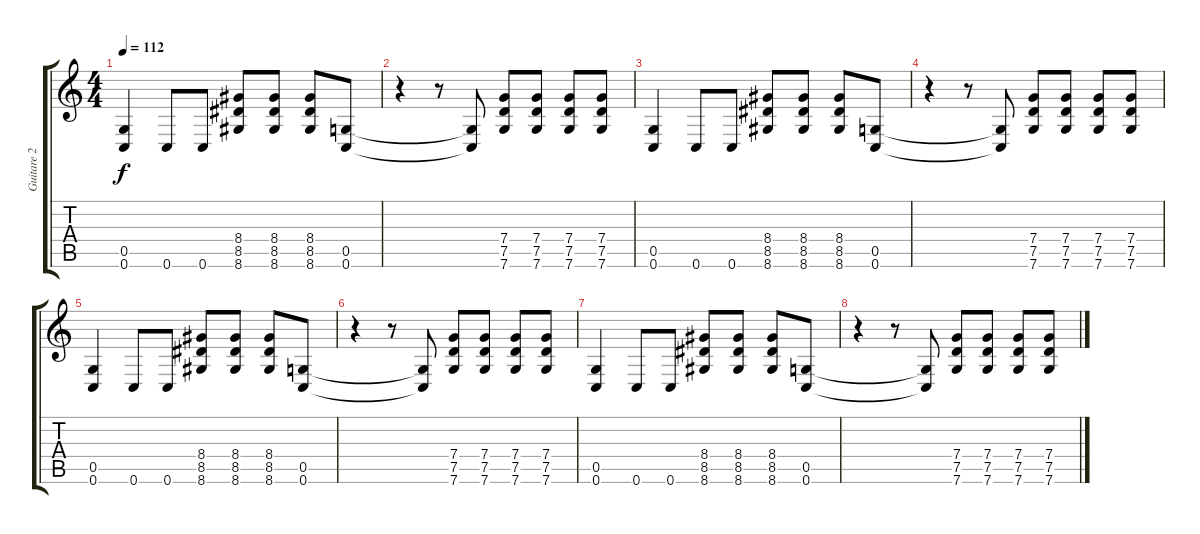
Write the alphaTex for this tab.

\track ("Guitare 2" "Guitare 2") {instrument distortionguitar}
\staff {score tabs}
\tuning (D4 A3 F3 C3 G2 C2) {hide}
\ts (4 4)
\tempo 112
\clef g2
\ks c
(0.5 0.6).4{dy f} 0.6.8 0.6.8 (8.4 8.5 8.6).8 (8.4 8.5 8.6).8 (8.4 8.5 8.6).8 (0.5 0.6).8 |
r.4 r.8 (0.5{t} 0.6{t}).8 (7.4 7.5 7.6).8 (7.4 7.5 7.6).8 (7.4 7.5 7.6).8 (7.4 7.5 7.6).8 |
(0.5 0.6).4 0.6.8 0.6.8 (8.4 8.5 8.6).8 (8.4 8.5 8.6).8 (8.4 8.5 8.6).8 (0.5 0.6).8 |
r.4 r.8 (0.5{t} 0.6{t}).8 (7.4 7.5 7.6).8 (7.4 7.5 7.6).8 (7.4 7.5 7.6).8 (7.4 7.5 7.6).8 |
(0.5 0.6).4 0.6.8 0.6.8 (8.4 8.5 8.6).8 (8.4 8.5 8.6).8 (8.4 8.5 8.6).8 (0.5 0.6).8 |
r.4 r.8 (0.5{t} 0.6{t}).8 (7.4 7.5 7.6).8 (7.4 7.5 7.6).8 (7.4 7.5 7.6).8 (7.4 7.5 7.6).8 |
(0.5 0.6).4 0.6.8 0.6.8 (8.4 8.5 8.6).8 (8.4 8.5 8.6).8 (8.4 8.5 8.6).8 (0.5 0.6).8 |
r.4 r.8 (0.5{t} 0.6{t}).8 (7.4 7.5 7.6).8 (7.4 7.5 7.6).8 (7.4 7.5 7.6).8 (7.4 7.5 7.6).8
